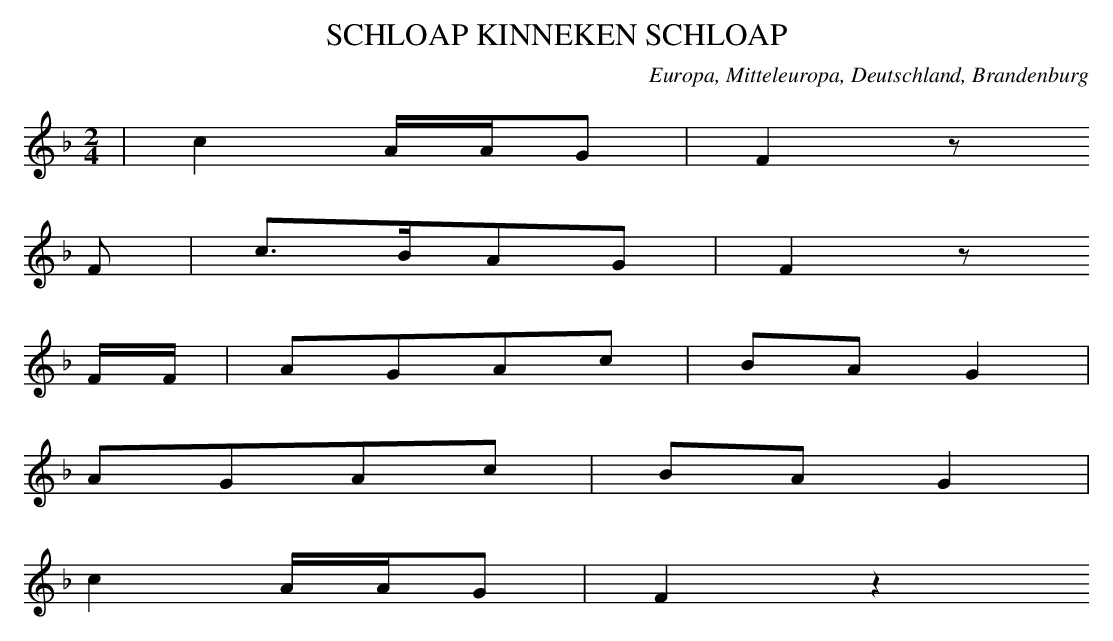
X:1
T: SCHLOAP KINNEKEN SCHLOAP
O: Europa, Mitteleuropa, Deutschland, Brandenburg
M: 2/4
L: 1/16
K: F
 | c4AAG2 | F4z2
F2 | c3BA2G2 | F4z2
FF | A2G2A2c2 | B2A2G4 |
A2G2A2c2 | B2A2G4 |
c4AAG2 | F4z4
